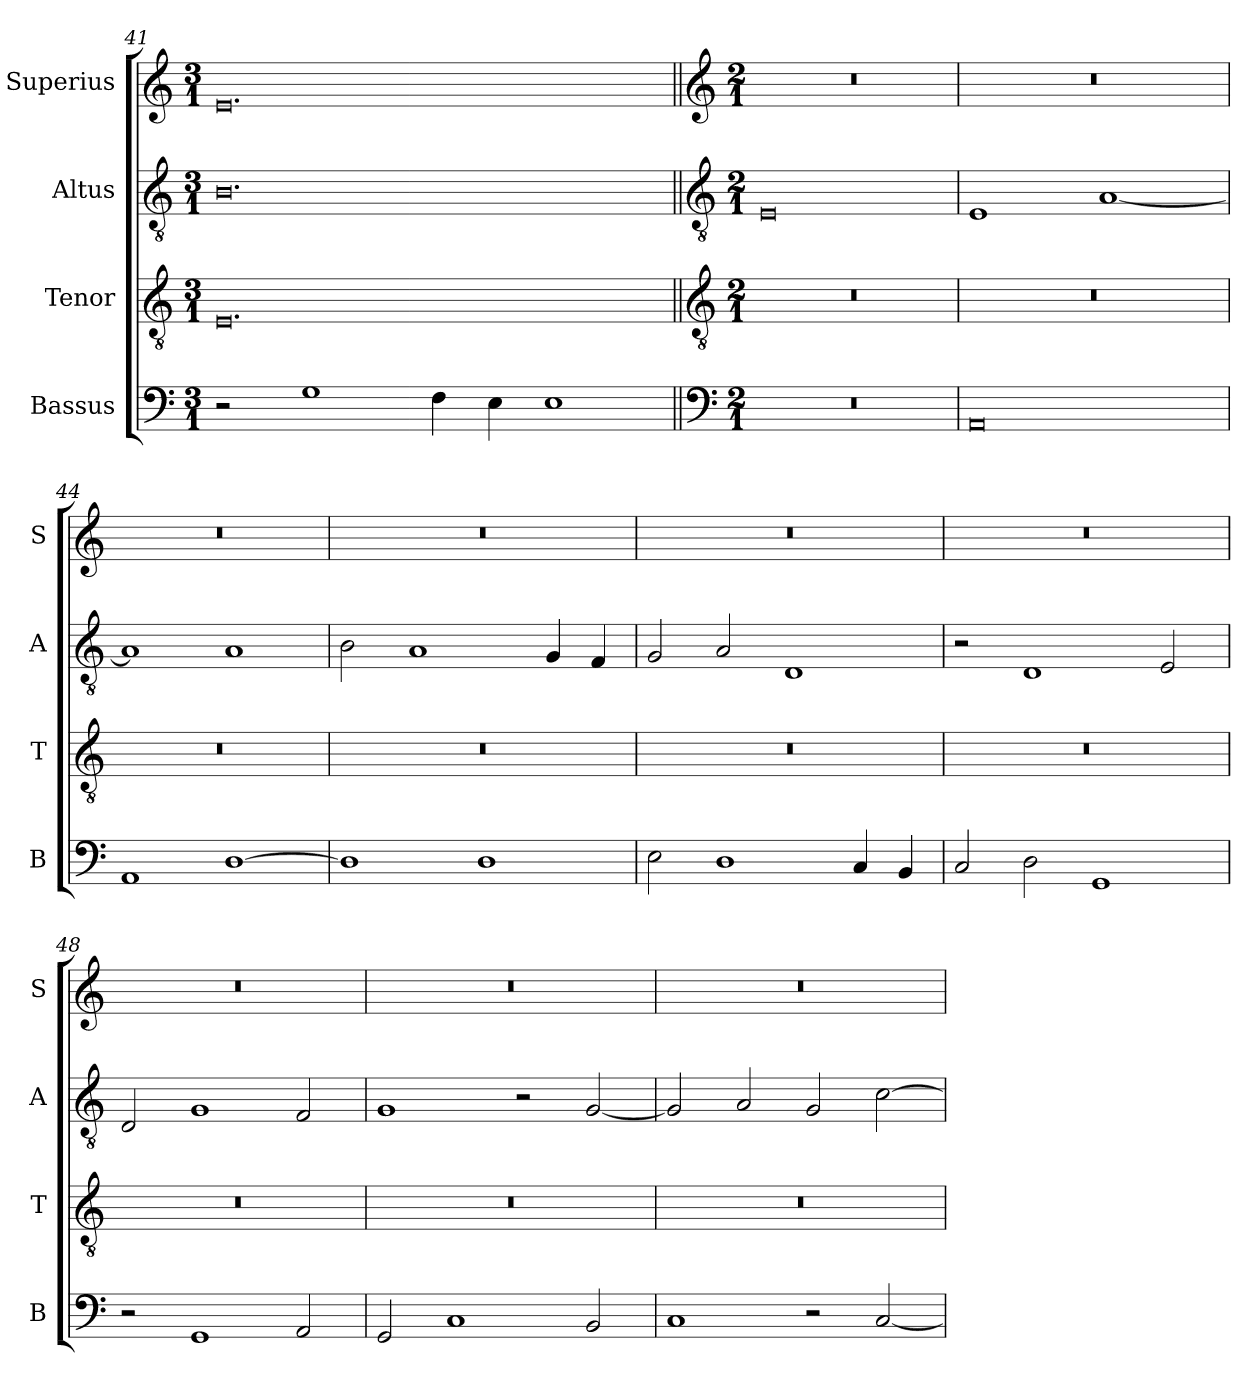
**kern	**kern	**kern	**kern
*part4	*part3	*part2	*part1
*staff4	*staff3	*staff2	*staff1
*I"Bassus	*I"Tenor	*I"Altus	*I"Superius
*I'B	*I'T	*I'A	*I'S
*clefF4	*clefGv2	*clefGv2	*clefG2
*k[]	*k[]	*k[]	*k[]
*M3/1	*M3/1	*M3/1	*M3/1
=41	=41	=41	=41
2r	0.E	0.B	0.e
1G	.	.	.
4F\	.	.	.
4E\	.	.	.
1E	.	.	.
!!LO:LB:g=z
=42||	=42||	=42||	=42||
*clefF4	*clefGv2	*clefGv2	*clefG2
*k[]	*k[]	*k[]	*k[]
*M2/1	*M2/1	*M2/1	*M2/1
0r	0r	0E	0r
=43	=43	=43	=43
0AA	0r	1E	0r
.	.	[1A	.
=44	=44	=44	=44
1AA	0r	1A]	0r
[1D	.	1A	.
=45	=45	=45	=45
1D]	0r	2B\	0r
.	.	1A	.
1D	.	.	.
.	.	4G/	.
.	.	4F/	.
=46	=46	=46	=46
2E\	0r	2G/	0r
1D	.	2A/	.
.	.	1D	.
4C/	.	.	.
4BB/	.	.	.
=47	=47	=47	=47
2C/	0r	2r	0r
2D\	.	1D	.
1GG	.	.	.
.	.	2E/	.
=48	=48	=48	=48
2r	0r	2D/	0r
1GG	.	1G	.
2AA/	.	2F/	.
=49	=49	=49	=49
2GG/	0r	1G	0r
1C	.	.	.
.	.	2r	.
2BB/	.	[2G/	.
=50	=50	=50	=50
1C	0r	2G/]	0r
.	.	2A/	.
2r	.	2G/	.
[2C/	.	[2c\	.
=	=	=	=
*-	*-	*-	*-
